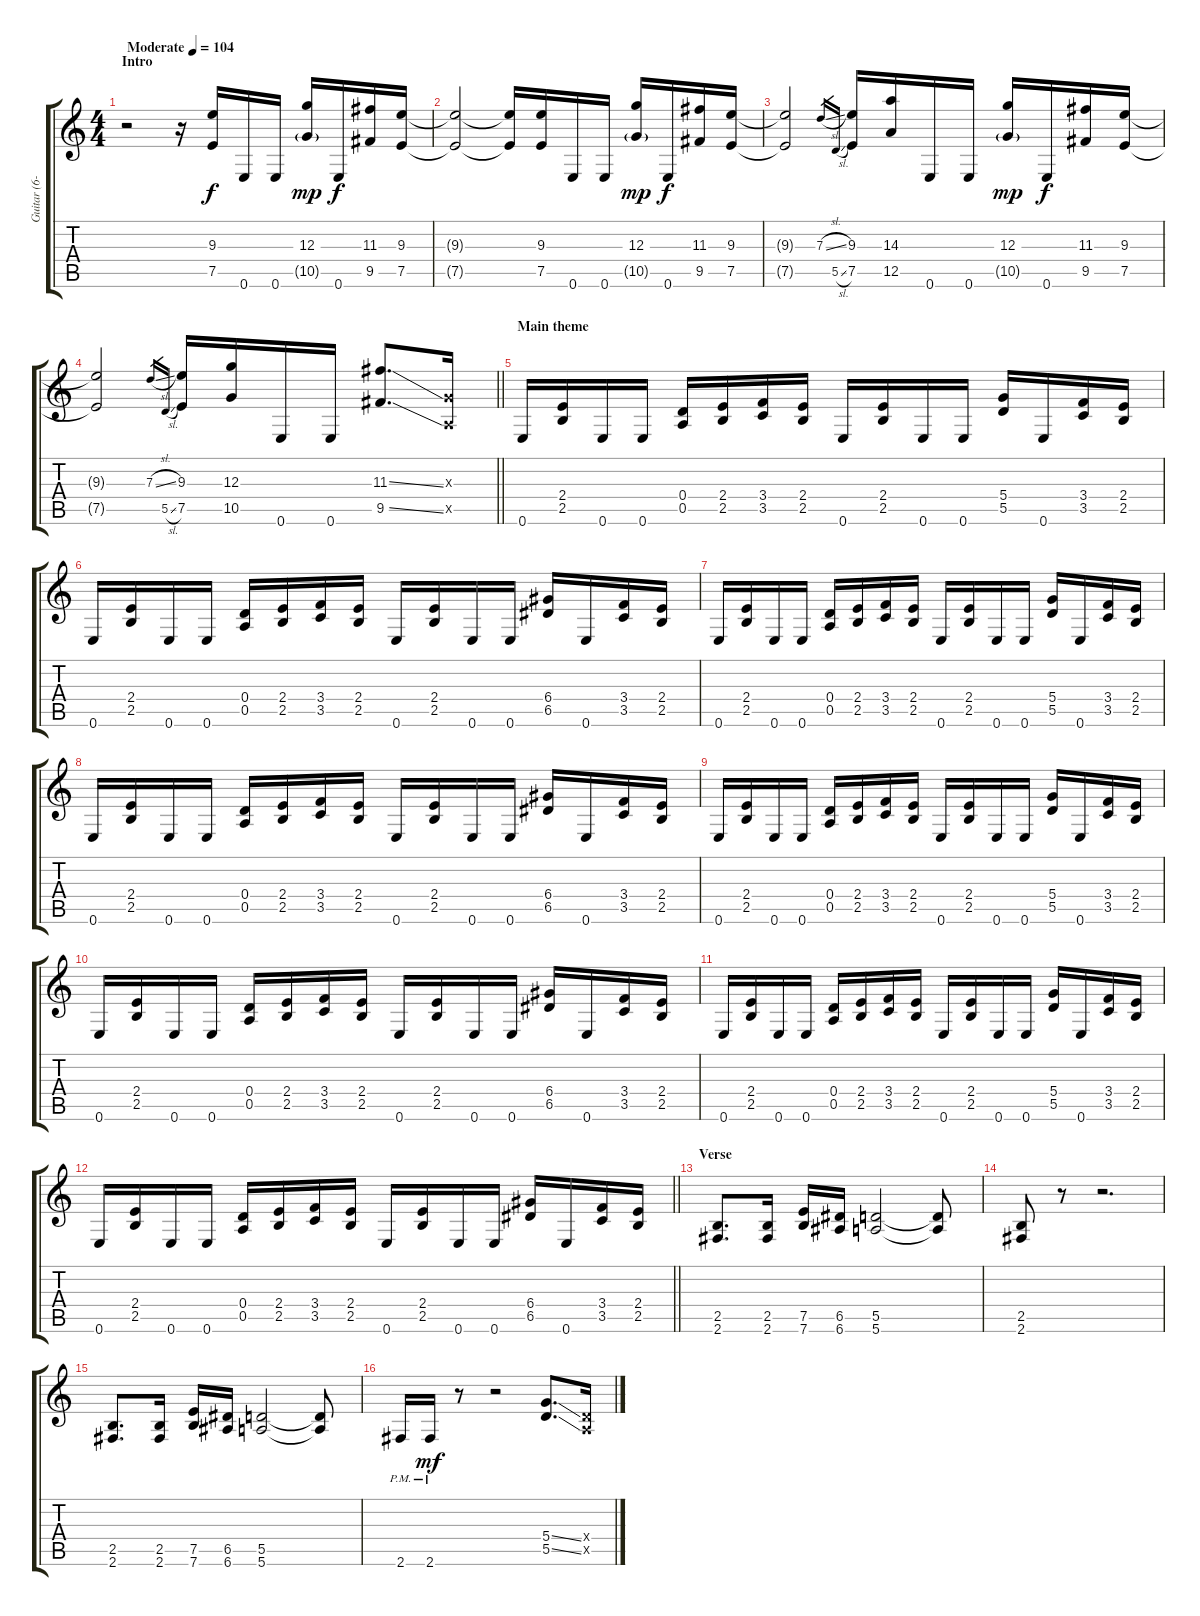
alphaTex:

\track ("Guitar (6-string)" "Guitar (6-") {instrument distortionguitar}
\staff {score tabs}
\tuning (E4 B3 G3 D3 A2 E2) {hide}
\ts (4 4)
\section ("" "Intro")
\tempo (104 "Moderate")
\clef g2
\ks c
r.2{dy f volume 9 instrument distortionguitar} r.16 (9.3 7.5).16 0.6.16 0.6.16 (12.3 10.5{g}).16{dy mp} 0.6.16{dy f} (11.3 9.5).16 (9.3 7.5).16 |
(9.3{t} 7.5{t}).2 (9.3{t} 7.5{t}).16 (9.3 7.5).16 0.6.16 0.6.16 (12.3 10.5{g}).16{dy mp} 0.6.16{dy f} (11.3 9.5).16 (9.3 7.5).16 |
(9.3{t} 7.5{t}).2 7.3{sl}.16{gr} 5.5{sl}.16{gr} (9.3 7.5).16 (14.3 12.5).16 0.6.16 0.6.16 (12.3 10.5{g}).16{dy mp} 0.6.16{dy f} (11.3 9.5).16 (9.3 7.5).16 |
\barLineRight lightlight
(9.3{t} 7.5{t}).2 7.3{sl}.16{gr} 5.5{sl}.16{gr} (9.3 7.5).16 (12.3 10.5).16 0.6.16 0.6.16 (11.3{ss} 9.5{ss}).8{d} (0.3{x} 0.5{x}).16 |
\section ("" "Main theme")
0.6.16{volume 16} (2.4 2.5).16 0.6.16 0.6.16 (0.4 0.5).16 (2.4 2.5).16 (3.4 3.5).16 (2.4 2.5).16 0.6.16 (2.4 2.5).16 0.6.16 0.6.16 (5.4 5.5).16 0.6.16 (3.4 3.5).16 (2.4 2.5).16 |
0.6.16 (2.4 2.5).16 0.6.16 0.6.16 (0.4 0.5).16 (2.4 2.5).16 (3.4 3.5).16 (2.4 2.5).16 0.6.16 (2.4 2.5).16 0.6.16 0.6.16 (6.4 6.5).16 0.6.16 (3.4 3.5).16 (2.4 2.5).16 |
0.6.16 (2.4 2.5).16 0.6.16 0.6.16 (0.4 0.5).16 (2.4 2.5).16 (3.4 3.5).16 (2.4 2.5).16 0.6.16 (2.4 2.5).16 0.6.16 0.6.16 (5.4 5.5).16 0.6.16 (3.4 3.5).16 (2.4 2.5).16 |
0.6.16 (2.4 2.5).16 0.6.16 0.6.16 (0.4 0.5).16 (2.4 2.5).16 (3.4 3.5).16 (2.4 2.5).16 0.6.16 (2.4 2.5).16 0.6.16 0.6.16 (6.4 6.5).16 0.6.16 (3.4 3.5).16 (2.4 2.5).16 |
0.6.16 (2.4 2.5).16 0.6.16 0.6.16 (0.4 0.5).16 (2.4 2.5).16 (3.4 3.5).16 (2.4 2.5).16 0.6.16 (2.4 2.5).16 0.6.16 0.6.16 (5.4 5.5).16 0.6.16 (3.4 3.5).16 (2.4 2.5).16 |
0.6.16 (2.4 2.5).16 0.6.16 0.6.16 (0.4 0.5).16 (2.4 2.5).16 (3.4 3.5).16 (2.4 2.5).16 0.6.16 (2.4 2.5).16 0.6.16 0.6.16 (6.4 6.5).16 0.6.16 (3.4 3.5).16 (2.4 2.5).16 |
0.6.16 (2.4 2.5).16 0.6.16 0.6.16 (0.4 0.5).16 (2.4 2.5).16 (3.4 3.5).16 (2.4 2.5).16 0.6.16 (2.4 2.5).16 0.6.16 0.6.16 (5.4 5.5).16 0.6.16 (3.4 3.5).16 (2.4 2.5).16 |
\barLineRight lightlight
0.6.16 (2.4 2.5).16 0.6.16 0.6.16 (0.4 0.5).16 (2.4 2.5).16 (3.4 3.5).16 (2.4 2.5).16 0.6.16 (2.4 2.5).16 0.6.16 0.6.16 (6.4 6.5).16 0.6.16 (3.4 3.5).16 (2.4 2.5).16 |
\section ("" "Verse")
(2.5 2.6).8{d} (2.5 2.6).16 (7.5 7.6).16 (6.5 6.6).16 (5.5 5.6).2 (5.5{t} 5.6{t}).8 |
(2.5 2.6).8 r.8 r.2{d} |
(2.5 2.6).8{d} (2.5 2.6).16 (7.5 7.6).16 (6.5 6.6).16 (5.5 5.6).2 (5.5{t} 5.6{t}).8 |
2.6{pm}.16 2.6{pm}.16{dy mf} r.8 r.2 (5.4{ss} 5.5{ss}).8{d} (0.4{x} 0.5{x}).16
